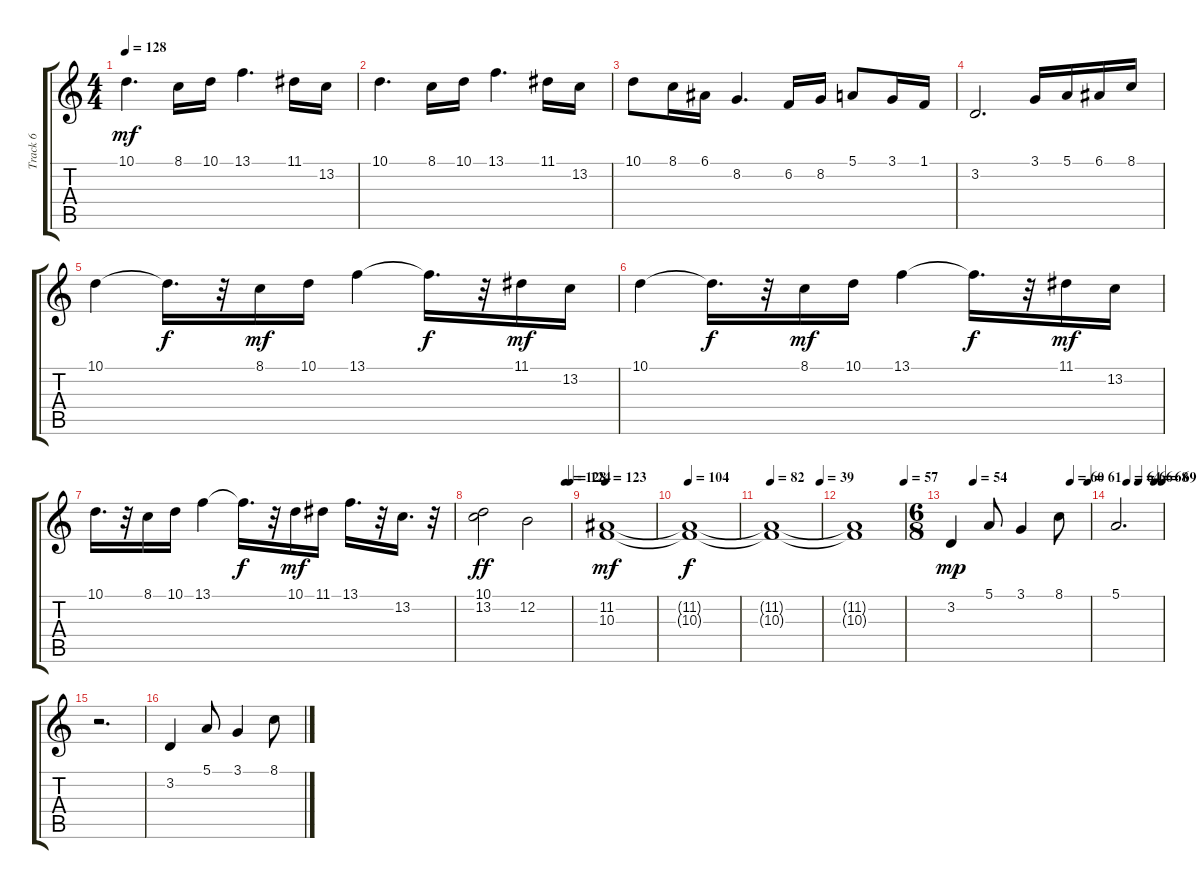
\track ("Track 6" "Track 6") {instrument altosax}
\staff {score tabs}
\tuning (E4 B3 G3 D3 A2 E2) {hide}
\ts (4 4)
\tempo 128
\clef g2
\ks c
10.1.4{d dy mf} 8.1.16 10.1.16 13.1.4{d} 11.1.16 13.2.16 |
10.1.4{d} 8.1.16 10.1.16 13.1.4{d} 11.1.16 13.2.16 |
10.1.8 8.1.16 6.1.16 8.2.4{d} 6.2.16 8.2.16 5.1.8 3.1.16 1.1.16 |
3.2.2{d} 3.1.16 5.1.16 6.1.16 8.1.16 |
10.1.4 10.1{t}.16{d dy f} r.32 8.1.16{dy mf} 10.1.16 13.1.4 13.1{t}.16{d dy f} r.32 11.1.16{dy mf} 13.2.16 |
10.1.4 10.1{t}.16{d dy f} r.32 8.1.16{dy mf} 10.1.16 13.1.4 13.1{t}.16{d dy f} r.32 11.1.16{dy mf} 13.2.16 |
10.1.16{d} r.32 8.1.16 10.1.16 13.1.4 13.1{t}.16{d dy f} r.32 10.1.16{dy mf} 11.1.16 13.1.16{d} r.32 13.2.16{d} r.32 |
\tempo (128 0.95)
\tempo (124 1)
(10.1 13.2).2{dy ff} 12.2.2 |
\tempo 123
(11.2 10.3).1{dy mf} |
\tempo 104
(11.2{t} 10.3{t}).1{dy f} |
\tempo 82
\tempo (39 0.9895833333333334)
(11.2{t} 10.3{t}).1 |
\tempo (57 1)
(11.2{t} 10.3{t}).1 |
\ts (6 8)
\tempo (54 0.16666666666666666)
\tempo (60 0.8611111111111112)
\tempo (61 0.9861111111111112)
3.2.4{dy mp} 5.1.8 3.1.4 8.1.8 |
\tempo (64 0.25)
\tempo (66 0.5)
\tempo (68 0.8333333333333334)
\tempo (69 1)
5.1.2{d} |
r.2{d} |
3.2.4 5.1.8 3.1.4 8.1.8
